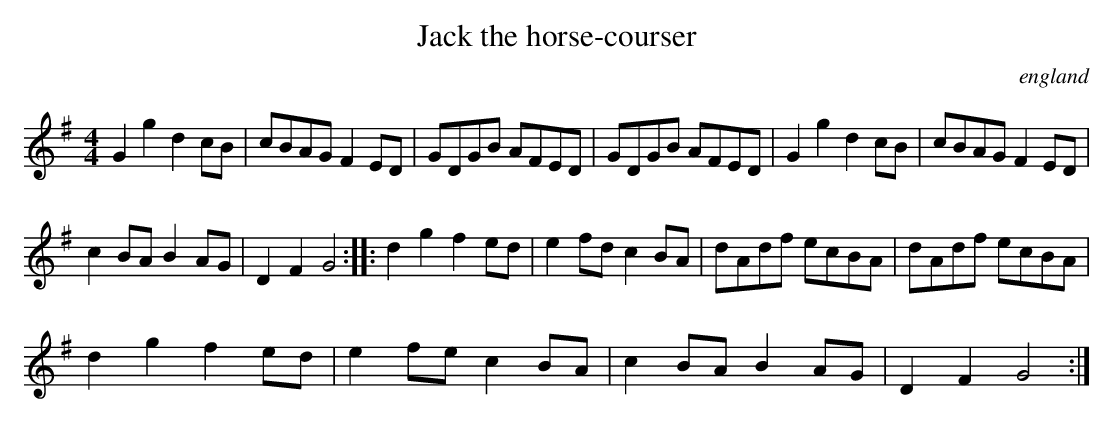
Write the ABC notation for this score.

X:1
T:Jack the horse-courser
O:england
M:4/4
L:1/8
K:G
G2g2 d2cB | cBAG F2ED | GDGB AFED | GDGB AFED |\
G2g2 d2cB | cBAG F2ED |
c2BA B2AG | D2F2 G4 :|\
|:d2g2 f2ed | e2fd c2BA | dAdf ecBA | dAdf ecBA |
d2g2 f2ed | e2fe c2BA | c2BA B2AG | D2F2 G4 :|
